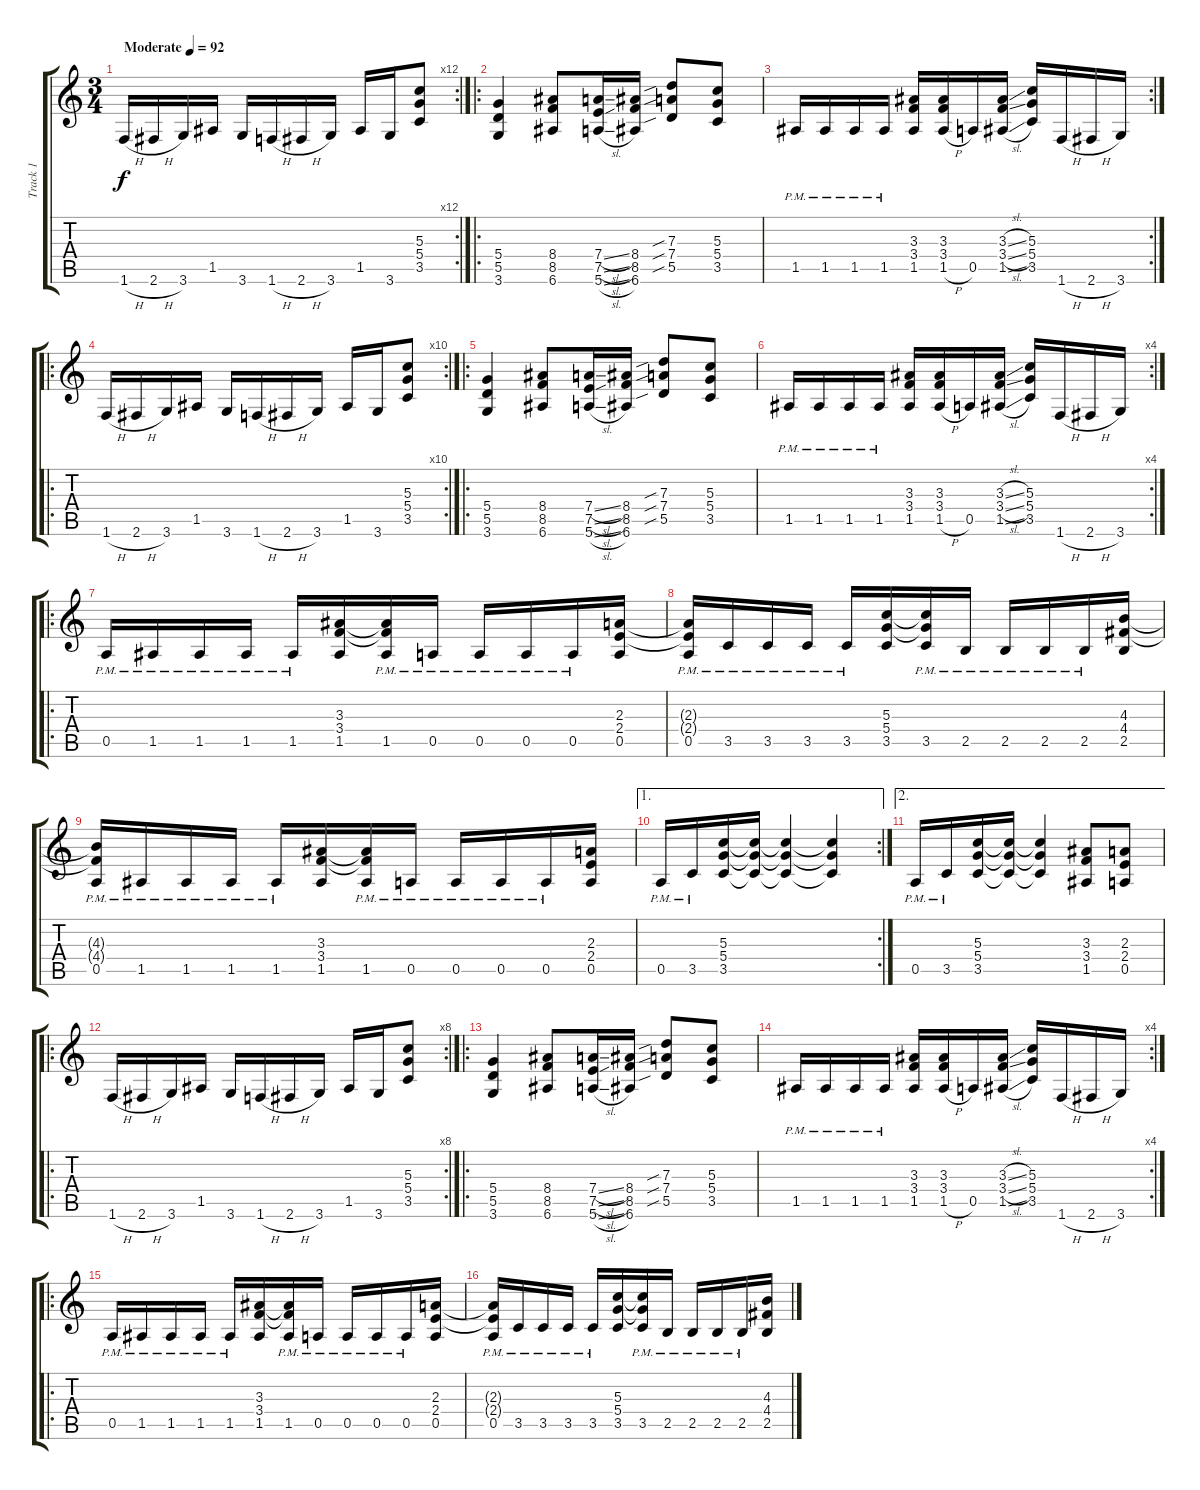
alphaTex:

\track ("Track 1" "Track 1") {instrument distortionguitar}
\staff {score tabs}
\tuning (E4 B3 G3 D3 A2 E2) {hide}
\rc 12
\ts (3 4)
\tempo (92 "Moderate")
\clef g2
\ks c
1.6{h}.16{dy f instrument distortionguitar} 2.6{h}.16 3.6.16 1.5.16 3.6.16 1.6{h}.16 2.6{h}.16 3.6.16 1.5.16 3.6.16 (5.3 5.4 3.5).8 |
\ro
(5.4 5.5 3.6).4 (8.4 8.5 6.6).8 (7.4{sl} 7.5{sl} 5.6{sl}).16 (8.4 8.5 6.6).16 (7.3{sib} 7.4{sib} 5.5{sib}).8 (5.3 5.4 3.5).8 |
\rc 2
1.5{pm}.16 1.5{pm}.16 1.5{pm}.16 1.5{pm}.16 (3.3 3.4 1.5).16 (3.3 3.4 1.5{h}).16 0.5.16 (3.3{sl} 3.4{sl} 1.5{sl}).16 (5.3 5.4 3.5).16 1.6{h}.16 2.6{h}.16 3.6.16 |
\ro
\rc 10
1.6{h}.16 2.6{h}.16 3.6.16 1.5.16 3.6.16 1.6{h}.16 2.6{h}.16 3.6.16 1.5.16 3.6.16 (5.3 5.4 3.5).8 |
\ro
(5.4 5.5 3.6).4 (8.4 8.5 6.6).8 (7.4{sl} 7.5{sl} 5.6{sl}).16 (8.4 8.5 6.6).16 (7.3{sib} 7.4{sib} 5.5{sib}).8 (5.3 5.4 3.5).8 |
\rc 4
1.5{pm}.16 1.5{pm}.16 1.5{pm}.16 1.5{pm}.16 (3.3 3.4 1.5).16 (3.3 3.4 1.5{h}).16 0.5.16 (3.3{sl} 3.4{sl} 1.5{sl}).16 (5.3 5.4 3.5).16 1.6{h}.16 2.6{h}.16 3.6.16 |
\ro
0.5{pm}.16 1.5{pm}.16 1.5{pm}.16 1.5{pm}.16 1.5{pm}.16 (3.3 3.4 1.5).16 (3.3{t} 3.4{t} 1.5{pm}).16 0.5{pm}.16 0.5{pm}.16 0.5{pm}.16 0.5{pm}.16 (2.3 2.4 0.5).16 |
(2.3{t} 2.4{t} 0.5{pm}).16 3.5{pm}.16 3.5{pm}.16 3.5{pm}.16 3.5{pm}.16 (5.3 5.4 3.5).16 (5.3{t} 5.4{t} 3.5{pm}).16 2.5{pm}.16 2.5{pm}.16 2.5{pm}.16 2.5{pm}.16 (4.3 4.4 2.5).16 |
(4.3{t} 4.4{t} 0.5{pm}).16 1.5{pm}.16 1.5{pm}.16 1.5{pm}.16 1.5{pm}.16 (3.3 3.4 1.5).16 (3.3{t} 3.4{t} 1.5{pm}).16 0.5{pm}.16 0.5{pm}.16 0.5{pm}.16 0.5{pm}.16 (2.3 2.4 0.5).16 |
\ae 1
\rc 2
0.5{pm}.16 3.5{pm}.16 (5.3 5.4 3.5).16 (5.3{t} 5.4{t} 3.5{t}).16 (5.3{t} 5.4{t} 3.5{t}).4 (5.3{t} 5.4{t} 3.5{t}).4 |
\ae 2
0.5{pm}.16 3.5{pm}.16 (5.3 5.4 3.5).16 (5.3{t} 5.4{t} 3.5{t}).16 (5.3{t} 5.4{t} 3.5{t}).4 (3.3 3.4 1.5).8 (2.3 2.4 0.5).8 |
\ro
\rc 8
1.6{h}.16 2.6{h}.16 3.6.16 1.5.16 3.6.16 1.6{h}.16 2.6{h}.16 3.6.16 1.5.16 3.6.16 (5.3 5.4 3.5).8 |
\ro
(5.4 5.5 3.6).4 (8.4 8.5 6.6).8 (7.4{sl} 7.5{sl} 5.6{sl}).16 (8.4 8.5 6.6).16 (7.3{sib} 7.4{sib} 5.5{sib}).8 (5.3 5.4 3.5).8 |
\rc 4
1.5{pm}.16 1.5{pm}.16 1.5{pm}.16 1.5{pm}.16 (3.3 3.4 1.5).16 (3.3 3.4 1.5{h}).16 0.5.16 (3.3{sl} 3.4{sl} 1.5{sl}).16 (5.3 5.4 3.5).16 1.6{h}.16 2.6{h}.16 3.6.16 |
\ro
0.5{pm}.16 1.5{pm}.16 1.5{pm}.16 1.5{pm}.16 1.5{pm}.16 (3.3 3.4 1.5).16 (3.3{t} 3.4{t} 1.5{pm}).16 0.5{pm}.16 0.5{pm}.16 0.5{pm}.16 0.5{pm}.16 (2.3 2.4 0.5).16 |
(2.3{t} 2.4{t} 0.5{pm}).16 3.5{pm}.16 3.5{pm}.16 3.5{pm}.16 3.5{pm}.16 (5.3 5.4 3.5).16 (5.3{t} 5.4{t} 3.5{pm}).16 2.5{pm}.16 2.5{pm}.16 2.5{pm}.16 2.5{pm}.16 (4.3 4.4 2.5).16
